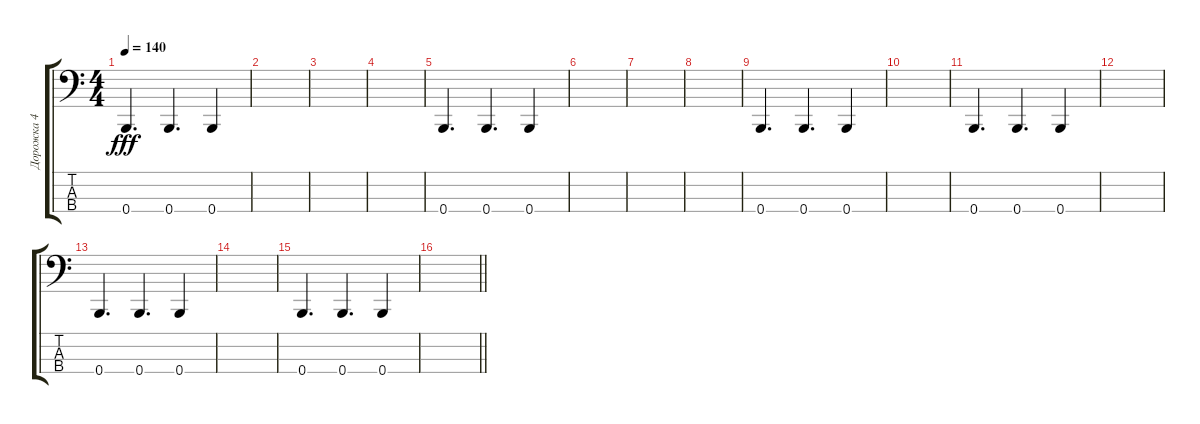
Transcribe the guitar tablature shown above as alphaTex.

\track ("Дорожка 4" "Дорожка 4") {instrument electricbassfinger}
\staff {score tabs}
\tuning (E2 B1 Gb1 B0) {hide}
\ts (4 4)
\tempo 140
\clef f4
\ks c
0.4.4{d dy fff} 0.4.4{d} 0.4.4 |
|
|
|
0.4.4{d} 0.4.4{d} 0.4.4 |
|
|
|
0.4.4{d} 0.4.4{d} 0.4.4 |
|
0.4.4{d} 0.4.4{d} 0.4.4 |
|
0.4.4{d} 0.4.4{d} 0.4.4 |
|
0.4.4{d} 0.4.4{d} 0.4.4 |
\barLineRight lightlight
